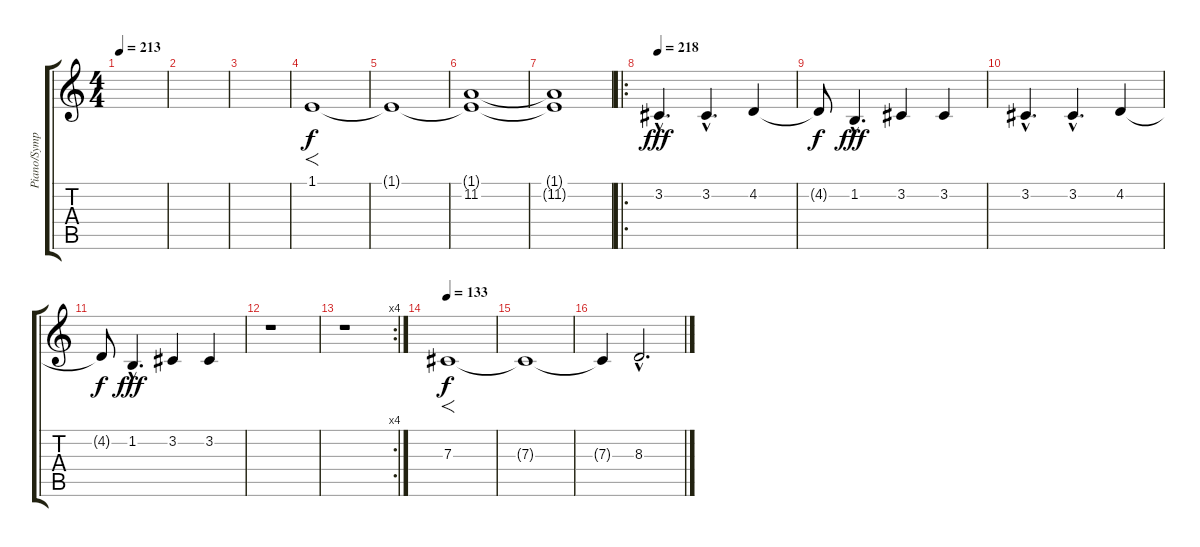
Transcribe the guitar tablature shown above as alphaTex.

\track ("Piano/Symphony" "Piano/Symp") {instrument electricgrandpiano}
\staff {score tabs}
\tuning (Eb4 Bb3 Gb3 Db3 Ab2 Eb2) {hide}
\ts (4 4)
\tempo 213
\clef g2
\ks c
|
|
|
1.1.1{f instrument stringensemble1} |
1.1{t}.1 |
(1.1{t} 11.2).1{instrument stringensemble1} |
(1.1{t} 11.2{t}).1 |
\ro
\tempo 218
3.2{hac}.4{d dy fff instrument orchestrahit} 3.2{hac}.4{d} 4.2.4 |
4.2{t}.8{dy f instrument orchestrahit} 1.2{hac}.4{d dy fff} 3.2.4 3.2.4 |
3.2{hac}.4{d instrument orchestrahit} 3.2{hac}.4{d} 4.2.4 |
4.2{t}.8{dy f instrument orchestrahit} 1.2{hac}.4{d dy fff} 3.2.4 3.2.4 |
r.1 |
\rc 4
r.1 |
\tempo 133
7.3.1{f dy f instrument stringensemble1} |
7.3{t}.1 |
7.3{t}.4 8.3{hac}.2{d}
